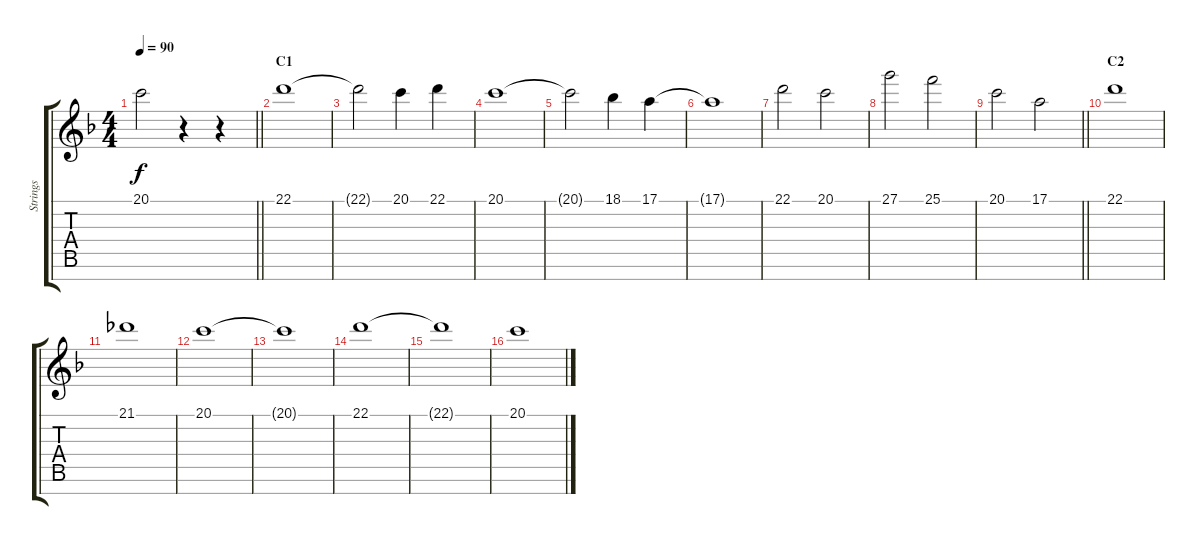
\track ("Strings" "Strings") {instrument stringensemble2}
\staff {score tabs}
\tuning (E4 B3 G3 D3 A2 E2 B1) {hide}
\ts (4 4)
\tempo 90
\clef g2
\barLineRight lightlight
\ks f
20.1{t}.2{dy f} r.4 r.4{volume 13} |
\section ("" "C1")
22.1.1 |
22.1{t}.2 20.1.4 22.1.4 |
20.1.1 |
20.1{t}.2 18.1.4 17.1.4 |
17.1{t}.1 |
22.1.2 20.1.2 |
27.1.2 25.1.2 |
\barLineRight lightlight
20.1.2 17.1.2 |
\section ("" "C2")
22.1.1 |
21.1.1 |
20.1.1 |
20.1{t}.1 |
22.1.1 |
22.1{t}.1 |
20.1.1{volume 4}
